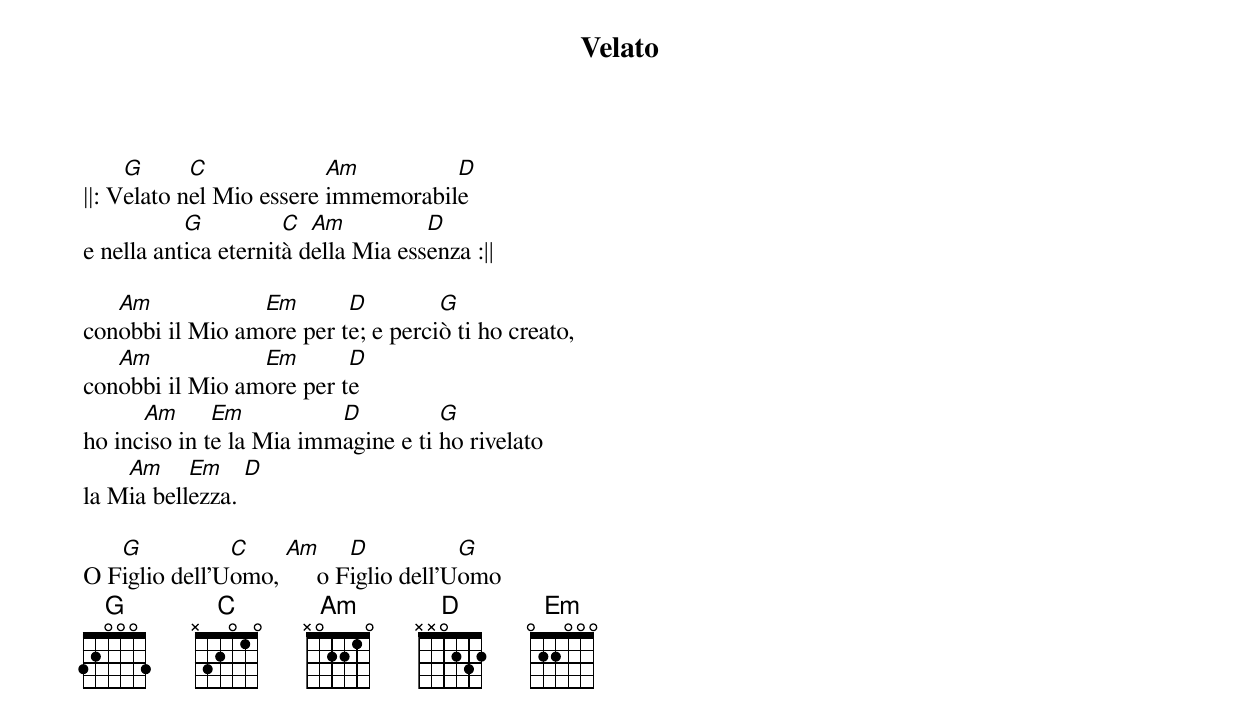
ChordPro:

{title: Velato}
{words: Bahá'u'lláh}
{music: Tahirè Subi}

||: V[G]elato n[C]el Mio essere [Am]immemorabil[D]e
e nella ant[G]ica eternit[C]à d[Am]ella Mia ess[D]enza :||

con[Am]obbi il Mio am[Em]ore per t[D]e; e perci[G]ò ti ho creato,
con[Am]obbi il Mio am[Em]ore per t[D]e
ho inc[Am]iso in t[Em]e la Mia imm[D]agine e ti [G]ho rivelato
la M[Am]ia bell[Em]ezza. [D]

O F[G]iglio dell’U[C]omo, [Am]     o F[D]iglio dell’U[G]omo
